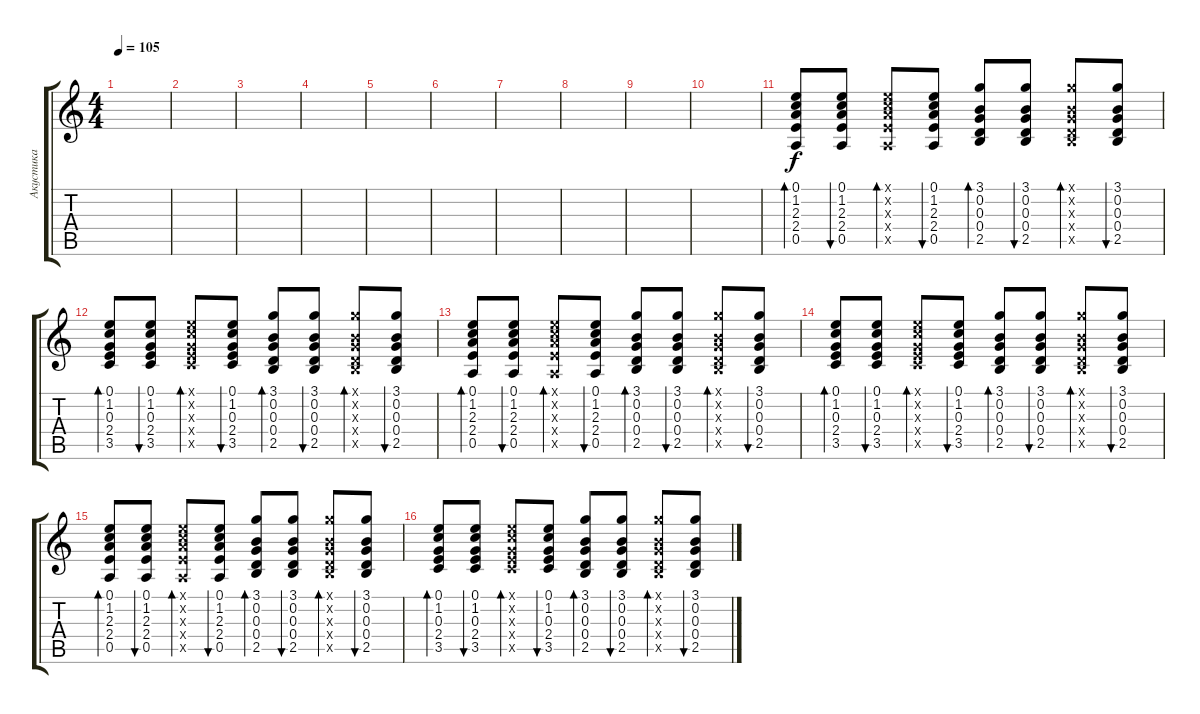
\track ("Акустика" "Акустика") {instrument acousticguitarsteel}
\staff {score tabs}
\tuning (E4 B3 G3 D3 A2 E2) {hide}
\ts (4 4)
\tempo 105
\clef g2
\ks c
|
|
|
|
|
|
|
|
|
|
(0.1 1.2 2.3 2.4 0.5).8{bd 120} (0.1 1.2 2.3 2.4 0.5).8{bu 120} (0.1{x} 1.2{x} 2.3{x} 2.4{x} 0.5{x}).8{bd 120} (0.1 1.2 2.3 2.4 0.5).8{bu 120} (3.1 0.2 0.3 0.4 2.5).8{bd 120} (3.1 0.2 0.3 0.4 2.5).8{bu 120} (3.1{x} 0.2{x} 0.3{x} 0.4{x} 2.5{x}).8{bd 120} (3.1 0.2 0.3 0.4 2.5).8{bu 120} |
(0.1 1.2 0.3 2.4 3.5).8{bd 120} (0.1 1.2 0.3 2.4 3.5).8{bu 120} (0.1{x} 1.2{x} 0.3{x} 2.4{x} 3.5{x}).8{bd 120} (0.1 1.2 0.3 2.4 3.5).8{bu 120} (3.1 0.2 0.3 0.4 2.5).8{bd 120} (3.1 0.2 0.3 0.4 2.5).8{bu 120} (3.1{x} 0.2{x} 0.3{x} 0.4{x} 2.5{x}).8{bd 120} (3.1 0.2 0.3 0.4 2.5).8{bu 120} |
(0.1 1.2 2.3 2.4 0.5).8{bd 120} (0.1 1.2 2.3 2.4 0.5).8{bu 120} (0.1{x} 1.2{x} 2.3{x} 2.4{x} 0.5{x}).8{bd 120} (0.1 1.2 2.3 2.4 0.5).8{bu 120} (3.1 0.2 0.3 0.4 2.5).8{bd 120} (3.1 0.2 0.3 0.4 2.5).8{bu 120} (3.1{x} 0.2{x} 0.3{x} 0.4{x} 2.5{x}).8{bd 120} (3.1 0.2 0.3 0.4 2.5).8{bu 120} |
(0.1 1.2 0.3 2.4 3.5).8{bd 120} (0.1 1.2 0.3 2.4 3.5).8{bu 120} (0.1{x} 1.2{x} 0.3{x} 2.4{x} 3.5{x}).8{bd 120} (0.1 1.2 0.3 2.4 3.5).8{bu 120} (3.1 0.2 0.3 0.4 2.5).8{bd 120} (3.1 0.2 0.3 0.4 2.5).8{bu 120} (3.1{x} 0.2{x} 0.3{x} 0.4{x} 2.5{x}).8{bd 120} (3.1 0.2 0.3 0.4 2.5).8{bu 120} |
(0.1 1.2 2.3 2.4 0.5).8{bd 120} (0.1 1.2 2.3 2.4 0.5).8{bu 120} (0.1{x} 1.2{x} 2.3{x} 2.4{x} 0.5{x}).8{bd 120} (0.1 1.2 2.3 2.4 0.5).8{bu 120} (3.1 0.2 0.3 0.4 2.5).8{bd 120} (3.1 0.2 0.3 0.4 2.5).8{bu 120} (3.1{x} 0.2{x} 0.3{x} 0.4{x} 2.5{x}).8{bd 120} (3.1 0.2 0.3 0.4 2.5).8{bu 120} |
(0.1 1.2 0.3 2.4 3.5).8{bd 120} (0.1 1.2 0.3 2.4 3.5).8{bu 120} (0.1{x} 1.2{x} 0.3{x} 2.4{x} 3.5{x}).8{bd 120} (0.1 1.2 0.3 2.4 3.5).8{bu 120} (3.1 0.2 0.3 0.4 2.5).8{bd 120} (3.1 0.2 0.3 0.4 2.5).8{bu 120} (3.1{x} 0.2{x} 0.3{x} 0.4{x} 2.5{x}).8{bd 120} (3.1 0.2 0.3 0.4 2.5).8{bu 120}
